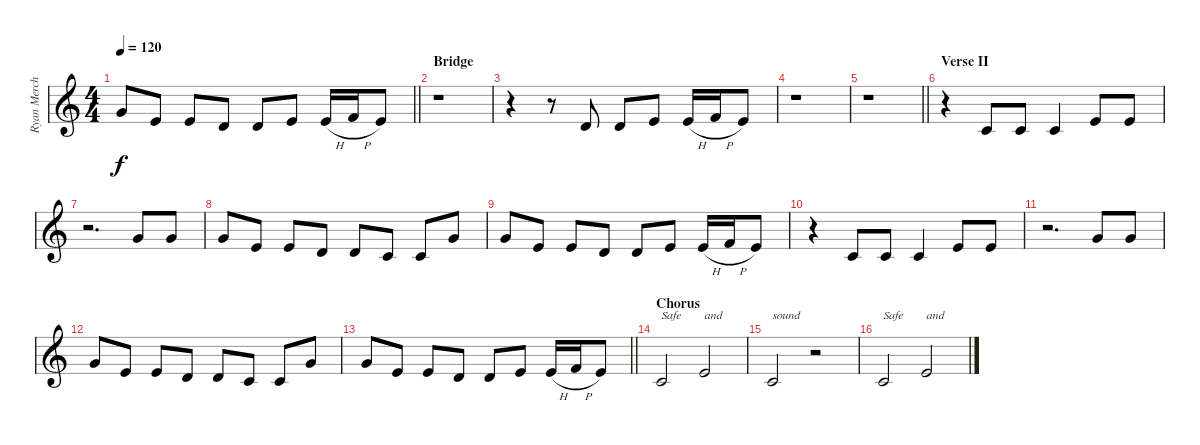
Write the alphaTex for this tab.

\track ("Ryan Merchant's vocals" "Ryan Merch") {instrument tenorsax}
\staff {score}
\tuning (E4 B3 G3 D3 A2 E2) {hide}
\ts (4 4)
\tempo 120
\clef g2
\barLineRight lightlight
\ks c
3.1.8{dy f} 0.1.8 0.1.8 3.2.8 3.2.8 0.1.8 0.1{h}.16 1.1{h}.16 0.1.8 |
\section ("" "Bridge")
r.1 |
r.4 r.8 3.2.8 3.2.8 0.1.8 0.1{h}.16 1.1{h}.16 0.1.8 |
r.1 |
\barLineRight lightlight
r.1 |
\section ("" "Verse II")
r.4 1.2.8 1.2.8 1.2.4 0.1.8 0.1.8 |
r.2{d} 3.1.8 3.1.8 |
3.1.8 0.1.8 0.1.8 3.2.8 3.2.8 1.2.8 1.2.8 3.1.8 |
3.1.8 0.1.8 0.1.8 3.2.8 3.2.8 0.1.8 0.1{h}.16 1.1{h}.16 0.1.8 |
r.4 1.2.8 1.2.8 1.2.4 0.1.8 0.1.8 |
r.2{d} 3.1.8 3.1.8 |
3.1.8 0.1.8 0.1.8 3.2.8 3.2.8 1.2.8 1.2.8 3.1.8 |
\barLineRight lightlight
3.1.8 0.1.8 0.1.8 3.2.8 3.2.8 0.1.8 0.1{h}.16 1.1{h}.16 0.1.8 |
\section ("" "Chorus")
1.2.2{txt "Safe"} 0.1.2{txt "and"} |
1.2.2{txt "sound"} r.2 |
1.2.2{txt "Safe"} 0.1.2{txt "and"}
